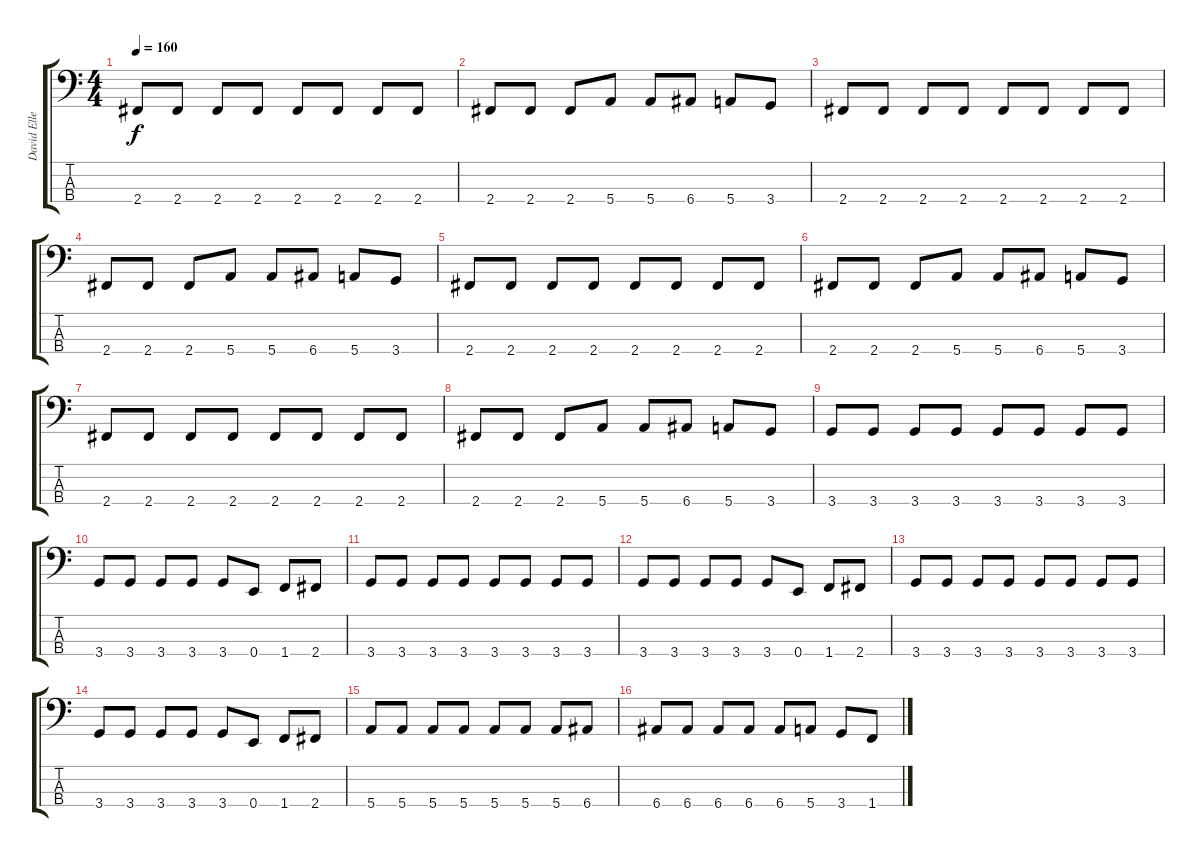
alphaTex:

\track ("David Ellefson" "David Elle") {instrument electricbasspick}
\staff {score tabs}
\tuning (G2 D2 A1 E1) {hide}
\ts (4 4)
\tempo 160
\clef f4
\ks c
2.4.8{dy f instrument electricbasspick} 2.4.8 2.4.8 2.4.8 2.4.8 2.4.8 2.4.8 2.4.8 |
2.4.8 2.4.8 2.4.8 5.4.8 5.4.8 6.4.8 5.4.8 3.4.8 |
2.4.8 2.4.8 2.4.8 2.4.8 2.4.8 2.4.8 2.4.8 2.4.8 |
2.4.8 2.4.8 2.4.8 5.4.8 5.4.8 6.4.8 5.4.8 3.4.8 |
2.4.8 2.4.8 2.4.8 2.4.8 2.4.8 2.4.8 2.4.8 2.4.8 |
2.4.8 2.4.8 2.4.8 5.4.8 5.4.8 6.4.8 5.4.8 3.4.8 |
2.4.8 2.4.8 2.4.8 2.4.8 2.4.8 2.4.8 2.4.8 2.4.8 |
2.4.8 2.4.8 2.4.8 5.4.8 5.4.8 6.4.8 5.4.8 3.4.8 |
3.4.8 3.4.8 3.4.8 3.4.8 3.4.8 3.4.8 3.4.8 3.4.8 |
3.4.8 3.4.8 3.4.8 3.4.8 3.4.8 0.4.8 1.4.8 2.4.8 |
3.4.8 3.4.8 3.4.8 3.4.8 3.4.8 3.4.8 3.4.8 3.4.8 |
3.4.8 3.4.8 3.4.8 3.4.8 3.4.8 0.4.8 1.4.8 2.4.8 |
3.4.8 3.4.8 3.4.8 3.4.8 3.4.8 3.4.8 3.4.8 3.4.8 |
3.4.8 3.4.8 3.4.8 3.4.8 3.4.8 0.4.8 1.4.8 2.4.8 |
5.4.8 5.4.8 5.4.8 5.4.8 5.4.8 5.4.8 5.4.8 6.4.8 |
6.4.8 6.4.8 6.4.8 6.4.8 6.4.8 5.4.8 3.4.8 1.4.8
